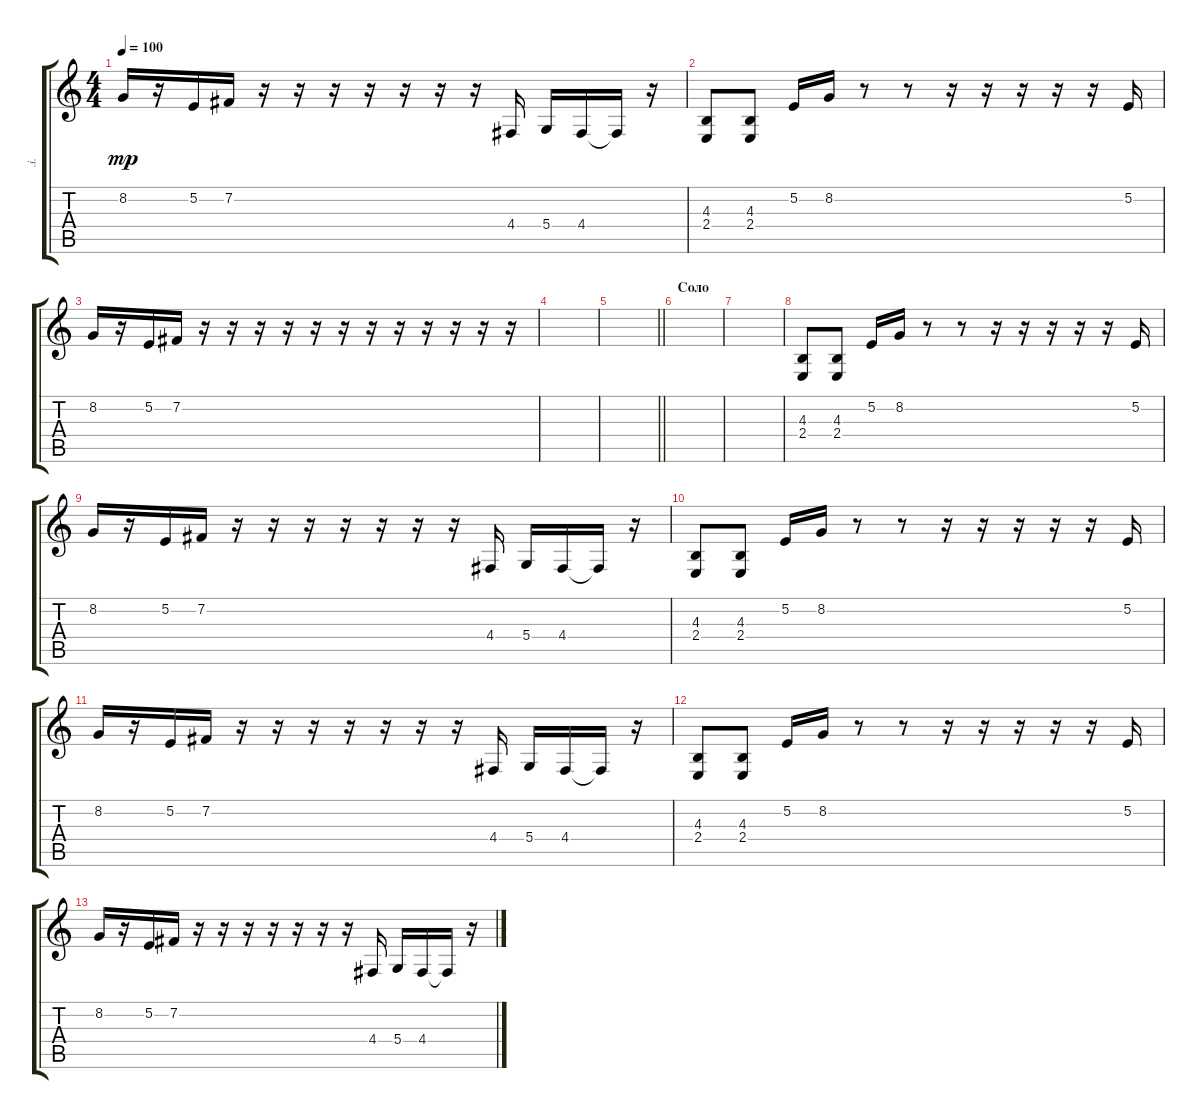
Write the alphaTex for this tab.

\track (".i." ".i.") {instrument viola}
\staff {score tabs}
\tuning (E4 B3 G3 D3 A2 E2) {hide}
\ts (4 4)
\tempo 100
\clef g2
\ks c
8.2.16{dy mp} r.16 5.2.16 7.2.16 r.16 r.16 r.16 r.16 r.16 r.16 r.16 4.4.16 5.4.16 4.4.16 4.4{t}.16 r.16 |
(4.3 2.4).8 (4.3 2.4).8 5.2.16 8.2.16 r.8 r.8 r.16 r.16 r.16 r.16 r.16 5.2.16 |
8.2.16 r.16 5.2.16 7.2.16 r.16 r.16 r.16 r.16 r.16 r.16 r.16 r.16 r.16 r.16 r.16 r.16 |
|
\barLineRight lightlight
|
\section ("" "Соло")
|
|
(4.3 2.4).8 (4.3 2.4).8 5.2.16 8.2.16 r.8 r.8 r.16 r.16 r.16 r.16 r.16 5.2.16 |
8.2.16 r.16 5.2.16 7.2.16 r.16 r.16 r.16 r.16 r.16 r.16 r.16 4.4.16 5.4.16 4.4.16 4.4{t}.16 r.16 |
(4.3 2.4).8 (4.3 2.4).8 5.2.16 8.2.16 r.8 r.8 r.16 r.16 r.16 r.16 r.16 5.2.16 |
8.2.16 r.16 5.2.16 7.2.16 r.16 r.16 r.16 r.16 r.16 r.16 r.16 4.4.16 5.4.16 4.4.16 4.4{t}.16 r.16 |
(4.3 2.4).8 (4.3 2.4).8 5.2.16 8.2.16 r.8 r.8 r.16 r.16 r.16 r.16 r.16 5.2.16 |
8.2.16 r.16 5.2.16 7.2.16 r.16 r.16 r.16 r.16 r.16 r.16 r.16 4.4.16 5.4.16 4.4.16 4.4{t}.16 r.16
